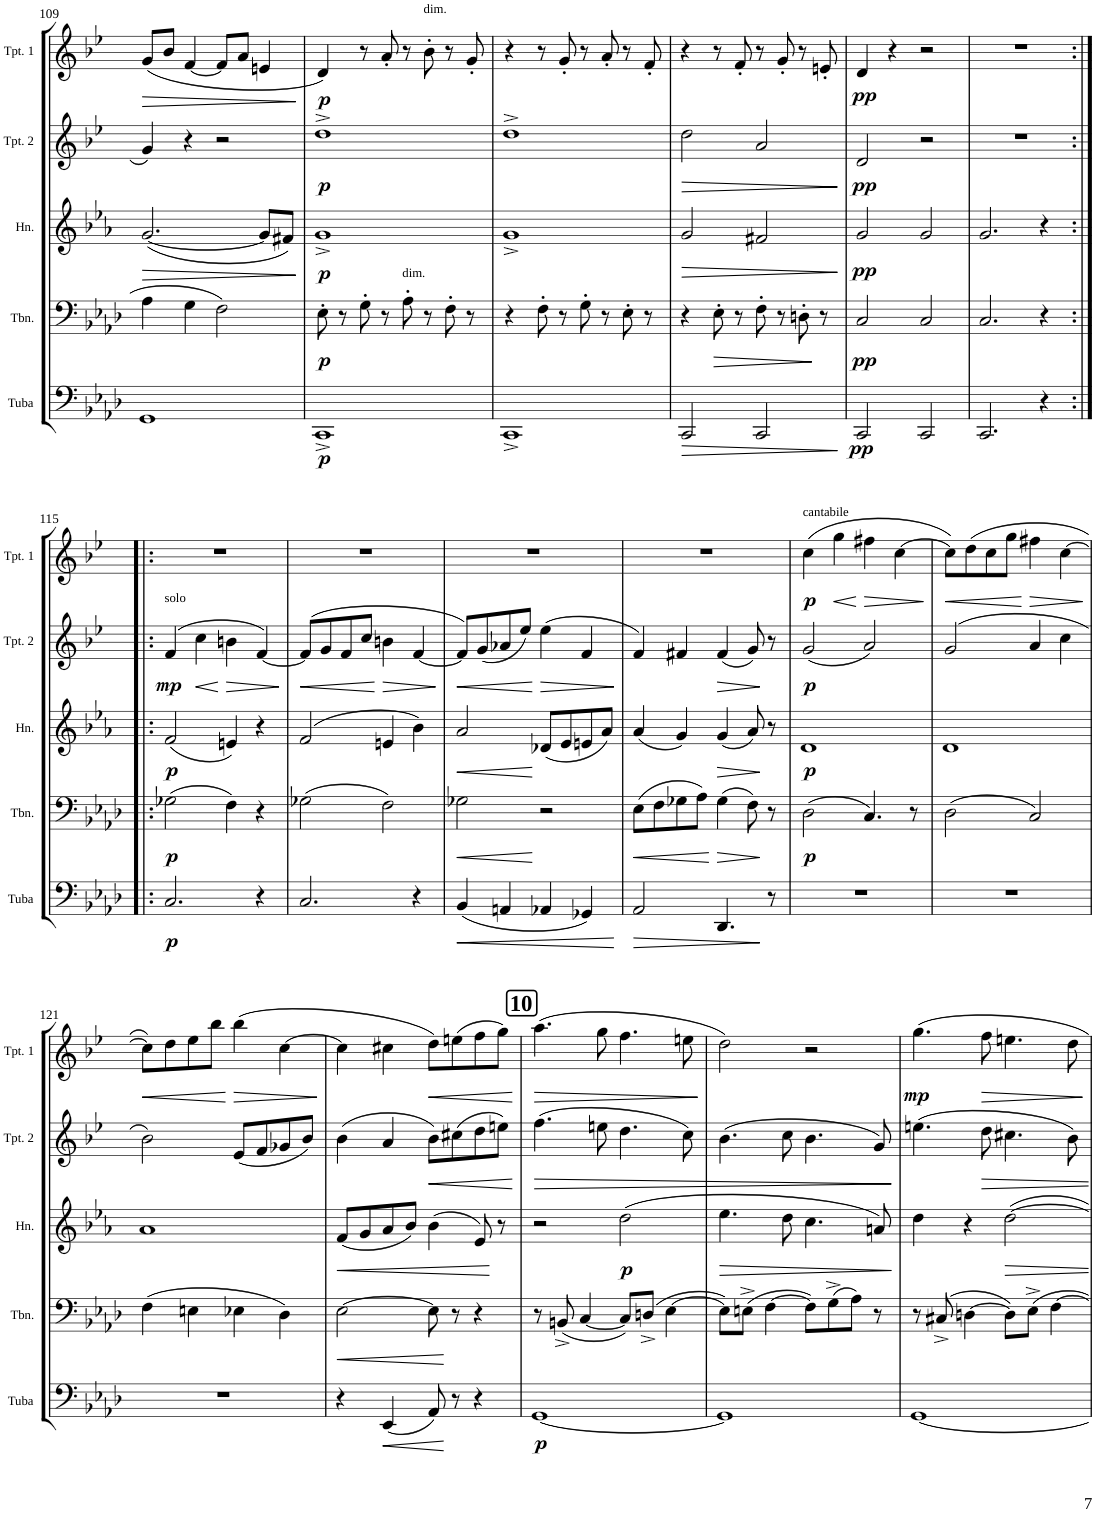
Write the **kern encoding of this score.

**kern	**dynam	**kern	**dynam	**kern	**dynam	**kern	**dynam	**kern	**dynam
*part5	*part5	*part4	*part4	*part3	*part3	*part2	*part2	*part1	*part1
*staff5	*staff5	*staff4	*staff4	*staff3	*staff3	*staff2	*staff2	*staff1	*staff1
*I"Tuba	*	*I"Trombone	*	*I"Horn in F	*	*I"Trumpet 2	*	*I"Trumpet 1	*
*I'Tuba	*	*I'Tbn.	*	*I'Hn.	*	*I'Tpt. 2	*	*I'Tpt. 1	*
!!LO:PB:g=z
*clefF4	*	*clefF4	*	*clefG2	*	*clefG2	*	*clefG2	*
*	*	*	*	*Trd4c7	*	*Trd1c2	*	*Trd1c2	*
*k[b-e-a-d-]	*	*k[b-e-a-d-]	*	*k[b-e-a-]	*	*k[b-e-]	*	*k[b-e-]	*
*M2/2	*	*M2/2	*	*M2/2	*	*M2/2	*	*M2/2	*
*met(c|)	*	*met(c|)	*	*met(c|)	*	*met(c|)	*	*met(c|)	*
=109	=109	=109	=109	=109	=109	=109	=109	=109	=109
!	!	!	!	!	!LO:HP:b	!	!	!	!LO:HP:b
1GG	.	4A-\	.	([2.g/	>	4g/	.	(8g/L	>
.	.	.	.	.	.	.	.	8b-/J	.
.	.	4G\	.	.	.	4r	.	[4f/	.
.	.	2F\	.	.	.	2r	.	8f/L]	.
.	.	.	.	.	.	.	.	8a/J	.
.	.	.	.	8g/L]	.	.	.	4en/	.
.	.	.	.	8f#X/J)	.	.	.	.	.
.	.	.	.	.	]	.	.	.	]
=110	=110	=110	=110	=110	=110	=110	=110	=110	=110
!	!LO:DY:b	!	!LO:DY:b	!	!LO:DY:b	!	!LO:DY:b	!	!LO:DY:b
1CC^	p	8E-'\	p	1g^	p	1dd^	p	4d/)	p
.	.	8r	.	.	.	.	.	.	.
.	.	8G'\	.	.	.	.	.	8r	.
.	.	8r	.	.	.	.	.	8a'/	.
!	!	!LO:TX:a:t=dim.	!	!	!	!	!	!	!
.	.	8A-'\	.	.	.	.	.	8r	.
!	!	!	!	!	!	!	!	!LO:TX:a:t=dim.	!
.	.	8r	.	.	.	.	.	8b-'\	.
.	.	8F'\	.	.	.	.	.	8r	.
.	.	8r	.	.	.	.	.	8g'/	.
=111	=111	=111	=111	=111	=111	=111	=111	=111	=111
1CC^	.	4r	.	1g^	.	1dd^	.	4r	.
.	.	8F'\	.	.	.	.	.	8r	.
.	.	8r	.	.	.	.	.	8g'/	.
.	.	8G'\	.	.	.	.	.	8r	.
.	.	8r	.	.	.	.	.	8a'/	.
.	.	8E-'\	.	.	.	.	.	8r	.
.	.	8r	.	.	.	.	.	8f'/	.
=112	=112	=112	=112	=112	=112	=112	=112	=112	=112
!	!LO:HP:b	!	!	!	!LO:HP:b	!	!LO:HP:b	!	!
2CC/	>	4r	.	2g/	>	2dd\	>	4r	.
!	!	!	!LO:HP:b	!	!	!	!	!	!
.	.	8E-'\	>	.	.	.	.	8r	.
.	.	8r	.	.	.	.	.	8f'/	.
2CC/	.	8F'\	.	2f#X/	.	2a/	.	8r	.
.	.	8r	.	.	.	.	.	8g'/	.
.	.	8Dn'\	.	.	.	.	.	8r	.
.	.	8r	]	.	.	.	.	8en'/	.
.	]	.	.	.	]	.	]	.	.
=113	=113	=113	=113	=113	=113	=113	=113	=113	=113
!	!LO:DY:b	!	!LO:DY:b	!	!LO:DY:b	!	!LO:DY:b	!	!LO:DY:b
2CC/	pp	2C/	pp	2g/	pp	2d/	pp	4d/	pp
.	.	.	.	.	.	.	.	4r	.
2CC/	.	2C/	.	2g/	.	2r	.	2r	.
=114	=114	=114	=114	=114	=114	=114	=114	=114	=114
2.CC/	.	2.C/	.	2.g/	.	1r	.	1r	.
4r	.	4r	.	4r	.	.	.	.	.
!!LO:LB:g=z
=115:|!|:	=115:|!|:	=115:|!|:	=115:|!|:	=115:|!|:	=115:|!|:	=115:|!|:	=115:|!|:	=115:|!|:	=115:|!|:
!	!	!	!	!	!	!LO:TX:a:t=solo	!	!	!
!	!LO:DY:b	!	!LO:DY:b	!	!LO:DY:b	!	!LO:DY:b	!	!
2.C/	p	(2G-X\	p	(2f/	p	(4f/	mp	1r	.
!	!	!	!	!	!	!	!LO:HP:b	!	!
.	.	.	.	.	.	4cc\	<	.	.
!	!	!	!	!	!	!	!LO:HP:n=1:b	!	!
.	.	4F\)	.	4en/)	.	4bn\	[ >	.	.
4r	.	4r	.	4r	.	[4f/)	.	.	.
.	.	.	.	.	.	.	]	.	.
=116	=116	=116	=116	=116	=116	=116	=116	=116	=116
!	!	!	!	!	!	!	!LO:HP:b	!	!
2.C/	.	(2G-X\	.	(2f/	.	(8f/L]	<	1r	.
.	.	.	.	.	.	8g/	.	.	.
.	.	.	.	.	.	8f/	.	.	.
.	.	.	.	.	.	8cc/J	.	.	.
!	!	!	!	!	!	!	!LO:HP:n=1:b	!	!
.	.	2F\)	.	4en/	.	4bn\	[ >	.	.
4r	.	.	.	4b-\)	.	[4f/	.	.	.
.	.	.	.	.	.	.	]	.	.
=117	=117	=117	=117	=117	=117	=117	=117	=117	=117
!	!LO:HP:b	!	!LO:HP:b	!	!LO:HP:b	!	!LO:HP:b	!	!
(4BB-/	<	2G-X\	<	2a-/	<	8f/L])	<	1r	.
.	.	.	.	.	.	(8g/	.	.	.
4AAn/	.	.	.	.	.	8a-X/	.	.	.
.	.	.	.	.	.	8ee-/J)	.	.	.
!	!	!	!	!	!	!	!LO:HP:n=1:b	!	!
4AA-X/	.	2r	[	(8d-X/L	[	(4ee-\	[ >	.	.
.	.	.	.	8e-/	.	.	.	.	.
4GG-X/)	.	.	.	8en/	.	4f/	.	.	.
.	.	.	.	8a-/J)	.	.	.	.	.
.	[	.	.	.	.	.	]	.	.
=118	=118	=118	=118	=118	=118	=118	=118	=118	=118
!	!LO:HP:b	!	!LO:HP:b	!	!	!	!	!	!
2AA-/	>	(8E-\L	<	(4a-/	.	4f/)	.	1r	.
.	.	8F\	.	.	.	.	.	.	.
.	.	8G-X\	.	4g/)	.	4f#X/	.	.	.
.	.	8A-\J)	.	.	.	.	.	.	.
!	!	!	!LO:HP:n=1:b	!	!LO:HP:b	!	!LO:HP:b	!	!
4.DD-/	.	(4G-\	[ >	(4g/	>	(4f#/	>	.	.
.	.	8F\)	.	8a-/)	.	8g/)	.	.	.
8r	]	8r	]	8r	]	8r	]	.	.
=119	=119	=119	=119	=119	=119	=119	=119	=119	=119
!	!	!	!	!	!	!	!	!LO:TX:a:t=cantabile	!
!	!	!	!LO:DY:b	!	!LO:DY:b	!	!LO:DY:b	!	!LO:DY:b
1r	.	(2D-\	p	1d	p	(2g/	p	(4cc\	p
!	!	!	!	!	!	!	!	!	!LO:HP:b
.	.	.	.	.	.	.	.	4gg\	<
!	!	!	!	!	!	!	!	!	!LO:HP:n=1:b
.	.	4.C/)	.	.	.	2a/)	.	4ff#X\	[ >
.	.	.	.	.	.	.	.	[4cc\	.
.	.	8r	.	.	.	.	.	.	.
.	.	.	.	.	.	.	.	.	]
=120	=120	=120	=120	=120	=120	=120	=120	=120	=120
!	!	!	!	!	!	!	!	!	!LO:HP:b
1r	.	(2D-\	.	1d	.	(2g/	.	8cc\L])	<
.	.	.	.	.	.	.	.	(8dd\	.
.	.	.	.	.	.	.	.	8cc\	.
.	.	.	.	.	.	.	.	8gg\J	.
!	!	!	!	!	!	!	!	!	!LO:HP:n=1:b
.	.	2C/)	.	.	.	4a/	.	4ff#X\	[ >
.	.	.	.	.	.	4cc\	.	[4cc\	.
.	.	.	.	.	.	.	.	.	]
!!LO:LB:g=z
=121	=121	=121	=121	=121	=121	=121	=121	=121	=121
!	!	!	!	!	!	!	!	!	!LO:HP:b
1r	.	(4F\	.	1a-	.	2b-\)	.	8cc\L])	<
.	.	.	.	.	.	.	.	8dd\	.
.	.	4En\	.	.	.	.	.	8ee-\	.
.	.	.	.	.	.	.	.	8bb-\J	.
!	!	!	!	!	!	!	!	!	!LO:HP:n=1:b
.	.	4E-X\	.	.	.	(8e-/L	.	(4bb-\	[ >
.	.	.	.	.	.	8f/	.	.	.
.	.	4D-\)	.	.	.	8g-X/	.	[4cc\	.
.	.	.	.	.	.	8b-/J)	.	.	.
.	.	.	.	.	.	.	.	.	]
=122	=122	=122	=122	=122	=122	=122	=122	=122	=122
!	!	!	!LO:HP:b	!	!LO:HP:b	!	!	!	!
4r	.	[2E-\	<	(8f/L	<	(4b-\	.	4cc\]	.
.	.	.	.	8g/	.	.	.	.	.
!	!LO:HP:b	!	!	!	!	!	!	!	!
(4EE-/	<	.	.	8a-/	.	4a/	.	4cc#X\	.
.	.	.	.	8b-/J)	.	.	.	.	.
!	!	!	!	!	!	!	!LO:HP:b	!	!LO:HP:b
8AA-/)	.	8E-\]	.	(4b-\	.	8b-\L)	<	8dd\L)	<
8r	[	8r	[	.	.	(8cc#X\	.	(8een\	.
4r	.	4r	.	8e-/)	.	8dd\	.	8ff\	.
.	.	.	.	8r	[	8een\J)	.	8gg\J)	.
.	.	.	.	.	.	.	[	.	[
!!LO:REH:place=s1:a:B:cj:fs=14:t=10
=123	=123	=123	=123	=123	=123	=123	=123	=123	=123
!	!LO:DY:b	!	!	!	!	!	!LO:HP:b	!	!LO:HP:b
[1GG	p	8r	.	2r	.	(4.ff\	>	(4.aa\	>
.	.	(8BBn^/	.	.	.	.	.	.	.
.	.	[4C/	.	.	.	.	.	.	.
.	.	.	.	.	.	8een\	.	8gg\	.
!	!	!	!	!	!LO:DY:b	!	!	!	!
.	.	8C/L])	.	(2dd\	p	4.dd\	.	4.ff\	.
.	.	(8Dn^/J	.	.	.	.	.	.	.
.	.	[4E-\	.	.	.	.	.	.	.
.	.	.	.	.	.	8cc\)	.	8een\	.
.	.	.	.	.	.	.	.	.	]
=124	=124	=124	=124	=124	=124	=124	=124	=124	=124
!	!	!	!	!	!LO:HP:b	!	!	!	!
1GG]	.	8E-\L])	.	4.ee-\	>	(4.b-\	.	2dd\)	.
.	.	(8En^\J	.	.	.	.	.	.	.
.	.	[4F\	.	.	.	.	.	.	.
.	.	.	.	8dd\	.	8cc\	.	.	.
.	.	8F\L])	.	4.cc\	.	4.b-\	.	2r	.
.	.	(8G^\	.	.	.	.	.	.	.
.	.	8A-\J)	.	.	.	.	.	.	.
.	.	8r	.	8an/)	.	8g/)	.	.	.
.	.	.	.	.	]	.	]	.	.
=125	=125	=125	=125	=125	=125	=125	=125	=125	=125
!	!	!	!	!	!	!	!	!	!LO:DY:b
[1GG	.	8r	.	4dd\	.	(4.een\	.	4.gg\	mp
.	.	(8C#X^/	.	.	.	.	.	.	.
.	.	[4Dn\	.	4r	.	.	.	.	.
!	!	!	!	!	!	!	!	!	!LO:HP:b
.	.	.	.	.	.	8dd\	.	8ff\	>
.	.	8D\L])	.	[2dd\	.	4.cc#X\	.	4.een\	.
.	.	8E-^\J	.	.	.	.	.	.	.
.	.	[4F\	.	.	.	.	.	.	.
.	.	.	.	.	.	8b-\)	.	8dd\	.
.	.	.	.	.	.	.	.	.	]
=	=	=	=	=	=	=	=	=	=
*-	*-	*-	*-	*-	*-	*-	*-	*-	*-
